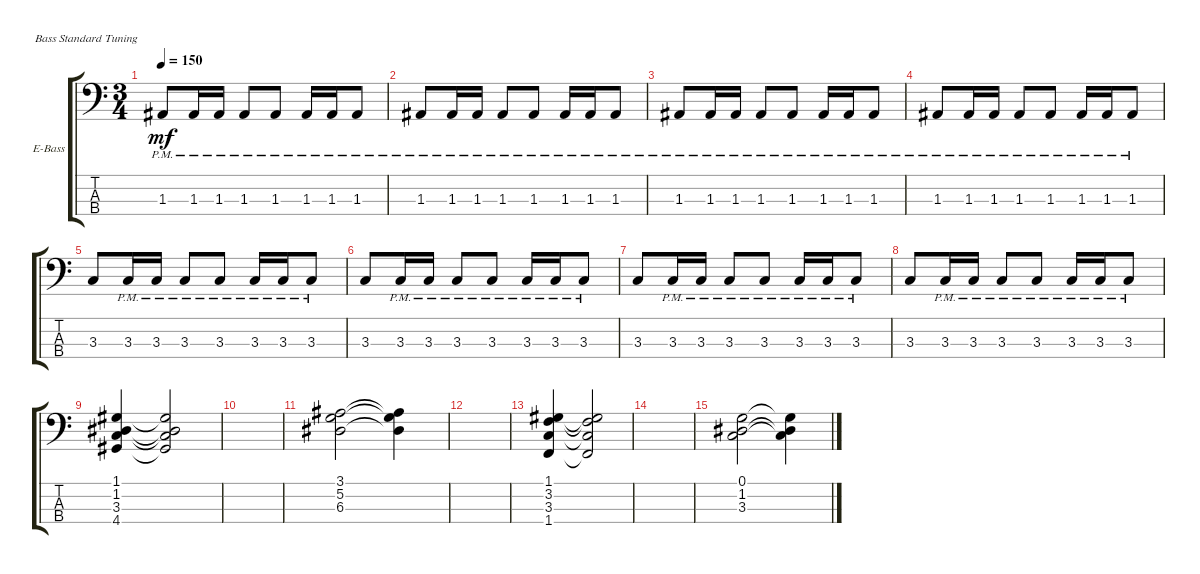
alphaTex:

\defaultSystemsLayout 4
\bracketExtendMode groupsimilarinstruments
\firstSystemTrackNameOrientation horizontal
\otherSystemsTrackNameOrientation horizontal
\track ("Electric Bass" "E-Bass") {instrument electricbassfinger}
\staff {score tabs}
\tuning (G2 D2 A1 E1)
\ts (3 4)
\tempo 150
\clef f4
\ks c
1.3{pm}.8{dy mf} 1.3{pm}.16 1.3{pm}.16 1.3{pm}.8 1.3{pm}.8 1.3{pm}.16 1.3{pm}.16 1.3{pm}.8 |
1.3{pm}.8 1.3{pm}.16 1.3{pm}.16 1.3{pm}.8 1.3{pm}.8 1.3{pm}.16 1.3{pm}.16 1.3{pm}.8 |
1.3{pm}.8 1.3{pm}.16 1.3{pm}.16 1.3{pm}.8 1.3{pm}.8 1.3{pm}.16 1.3{pm}.16 1.3{pm}.8 |
1.3{pm}.8 1.3{pm}.16 1.3{pm}.16 1.3{pm}.8 1.3{pm}.8 1.3{pm}.16 1.3{pm}.16 1.3{pm}.8 |
3.3.8 3.3{pm}.16 3.3{pm}.16 3.3{pm}.8 3.3{pm}.8 3.3{pm}.16 3.3{pm}.16 3.3{pm}.8 |
3.3.8 3.3{pm}.16 3.3{pm}.16 3.3{pm}.8 3.3{pm}.8 3.3{pm}.16 3.3{pm}.16 3.3{pm}.8 |
3.3.8 3.3{pm}.16 3.3{pm}.16 3.3{pm}.8 3.3{pm}.8 3.3{pm}.16 3.3{pm}.16 3.3{pm}.8 |
3.3.8 3.3{pm}.16 3.3{pm}.16 3.3{pm}.8 3.3{pm}.8 3.3{pm}.16 3.3{pm}.16 3.3{pm}.8 |
(4.4 3.3 1.2 1.1).4 (4.4{t} 3.3{t} 1.2{t} 1.1{t}).2 |
|
(6.3 5.2 3.1).2 (6.3{t} 5.2{t} 3.1{t}).4 |
|
(1.4 3.3 3.2 1.1).4 (1.4{t} 3.3{t} 3.2{t} 1.1{t}).2 |
|
(3.3 1.2 0.1).2 (3.3{t} 1.2{t} 0.1{t}).4
